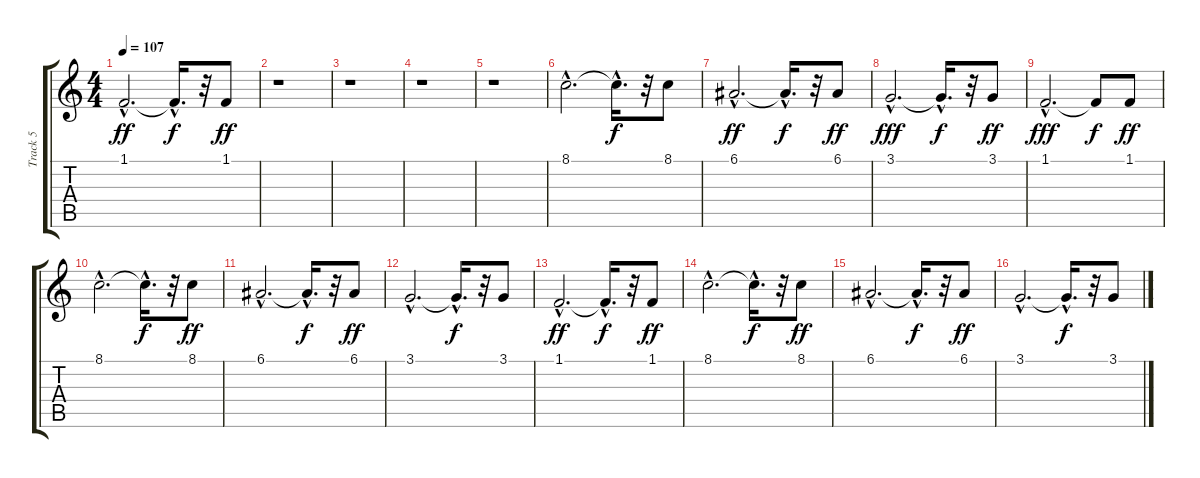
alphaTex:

\track ("Track 5" "Track 5") {instrument stringensemble1}
\staff {score tabs}
\tuning (E4 B3 G3 D3 A2 E2) {hide}
\ts (4 4)
\tempo 107
\clef g2
\ks c
1.1{hac}.2{d dy ff} 1.1{hac t}.16{d dy f} r.32 1.1.8{dy ff} |
r.1 |
r.1 |
r.1 |
r.1 |
8.1{hac}.2{d} 8.1{hac t}.16{d dy f} r.32 8.1.8 |
6.1{hac}.2{d dy ff} 6.1{hac t}.16{d dy f} r.32 6.1.8{dy ff} |
3.1{hac}.2{d dy fff} 3.1{hac t}.16{d dy f} r.32 3.1.8{dy ff} |
1.1{hac}.2{d dy fff} 1.1{t}.8{dy f} 1.1.8{dy ff} |
8.1{hac}.2{d} 8.1{hac t}.16{d dy f} r.32 8.1.8{dy ff} |
6.1{hac}.2{d} 6.1{hac t}.16{d dy f} r.32 6.1.8{dy ff} |
3.1{hac}.2{d} 3.1{hac t}.16{d dy f} r.32 3.1.8 |
1.1{hac}.2{d dy ff} 1.1{hac t}.16{d dy f} r.32 1.1.8{dy ff} |
8.1{hac}.2{d} 8.1{hac t}.16{d dy f} r.32 8.1.8{dy ff} |
6.1{hac}.2{d} 6.1{hac t}.16{d dy f} r.32 6.1.8{dy ff} |
3.1{hac}.2{d} 3.1{hac t}.16{d dy f} r.32 3.1.8
